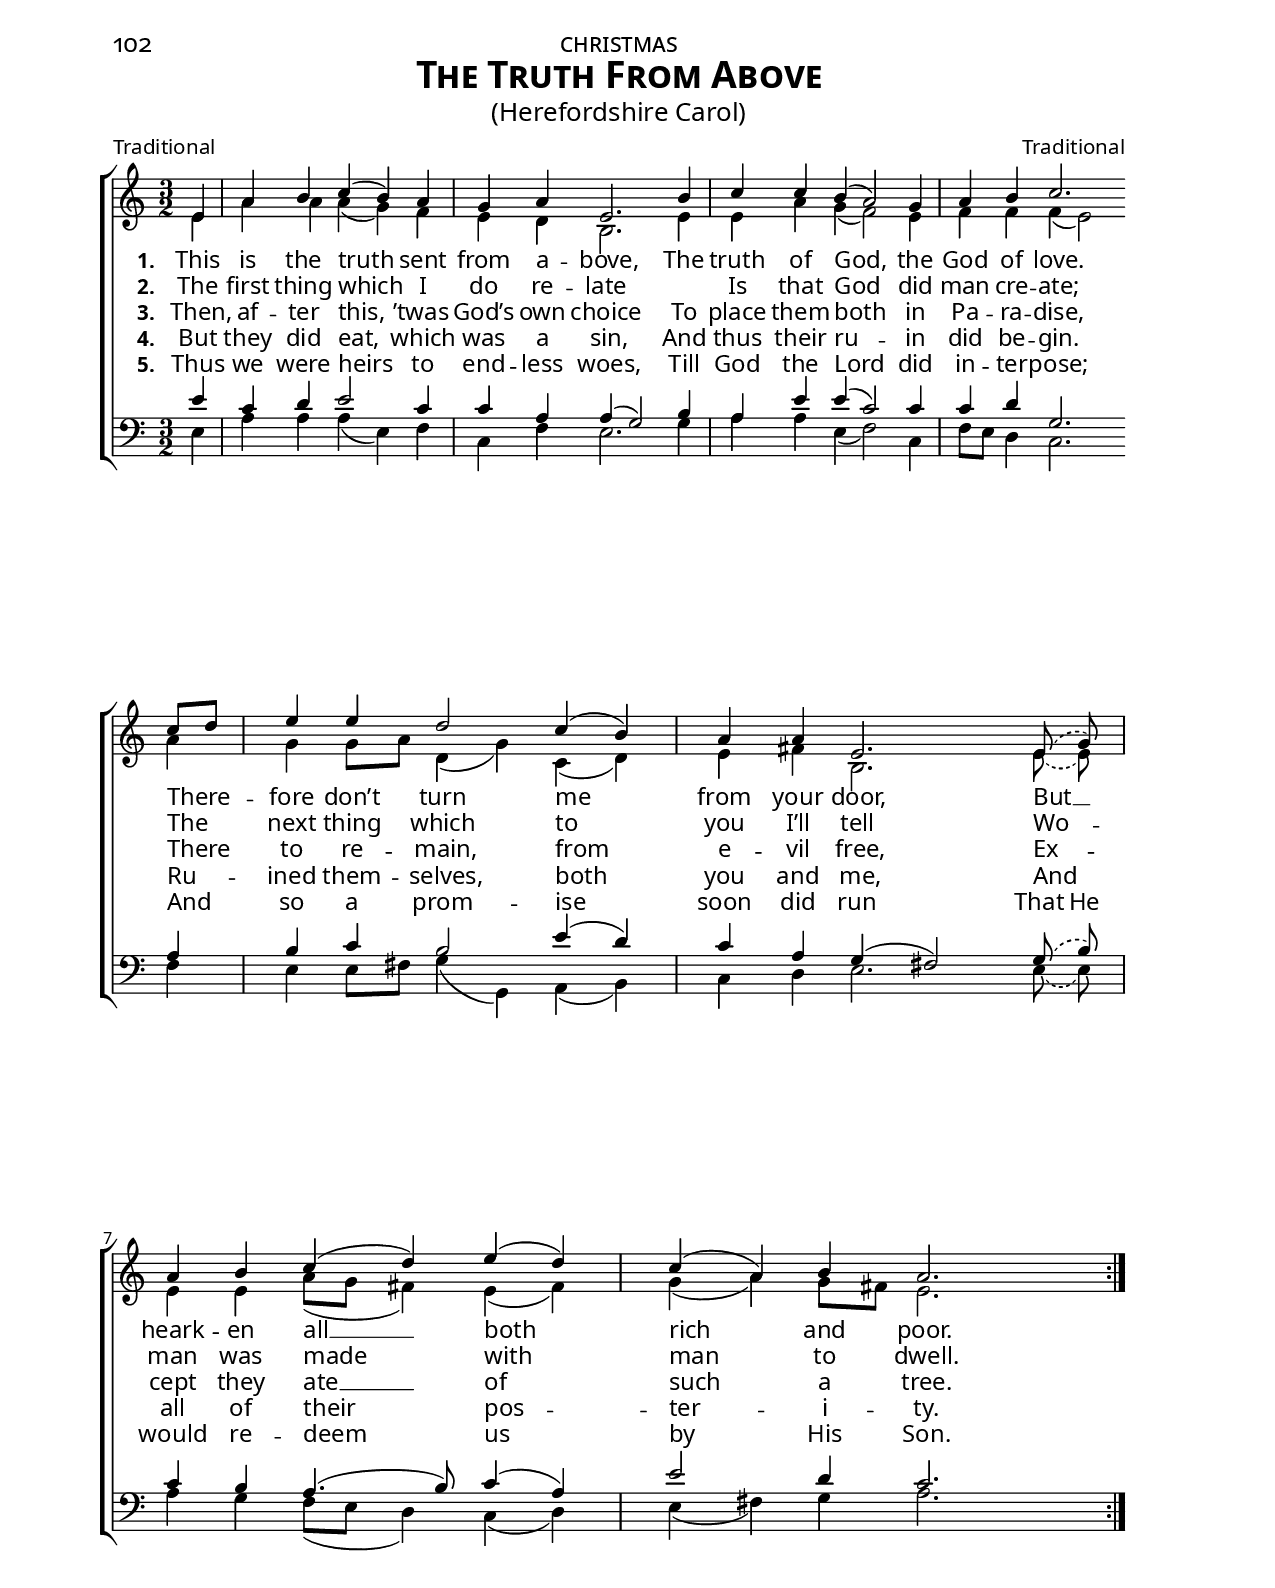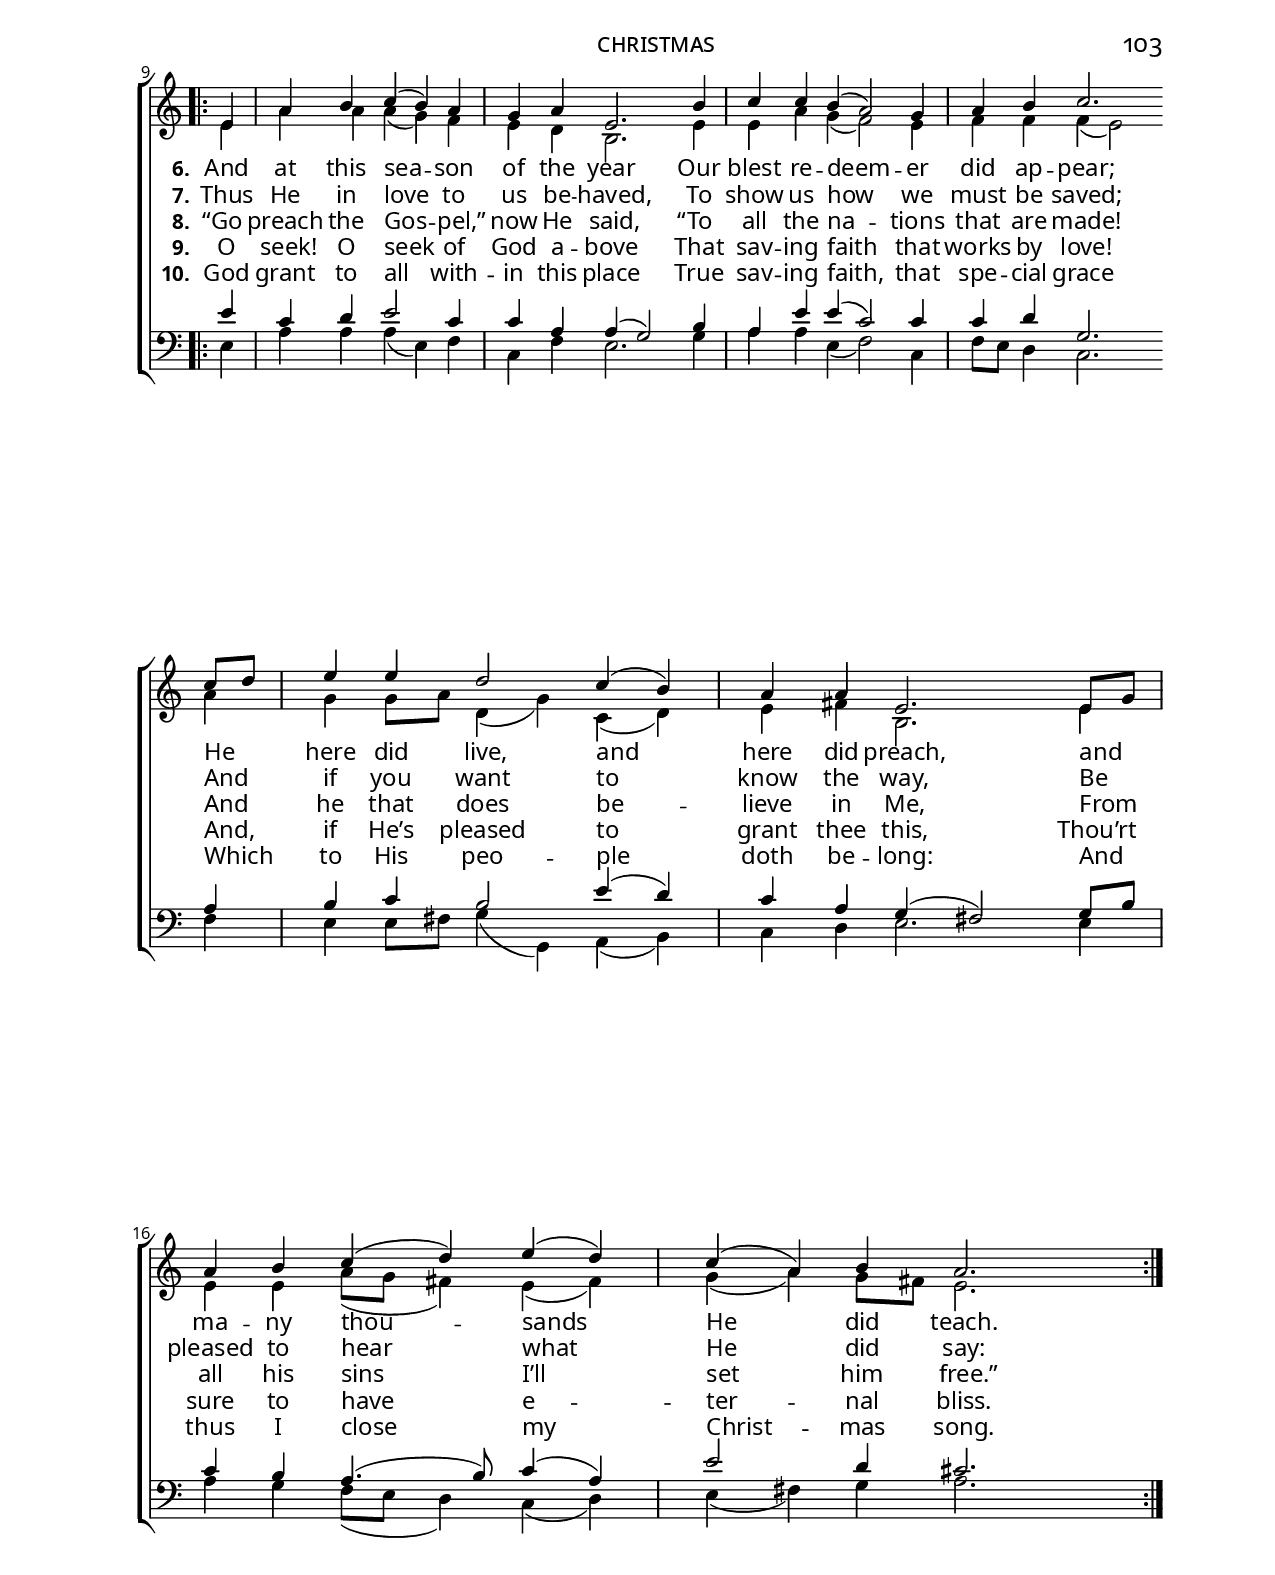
\version "2.14.2"
\include "util.ly"
\header {
  title = \markup{\override #'(font-name . "Garamond Premier Pro Semibold"){ \abs-fontsize #18 \smallCapsOldStyle"The Truth From Above"}}
  subtitle = \markup{\override #'(font-name . "Garamond Premier Pro"){ \abs-fontsize #12.5 "(Herefordshire Carol)"}}
  poet = \markup\oldStyleNum"Traditional"
  composer = \markup\oldStyleNum"Traditional"
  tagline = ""
}
\paper {
  %print-all-headers = ##t
  paper-height = 11\in
  paper-width = 8.5\in
  indent = 0\in
  %system-system-spacing = #'((basic-distance . 10) (padding . 0))
  system-system-spacing =
    #'((basic-distance . 0)
       (minimum-distance . 0)
       (padding . -5)
       (stretchability . 100))
  ragged-last-bottom = ##f
  ragged-bottom = ##f
  two-sided = ##t
  inner-margin = 1\in
  outer-margin = 0.75\in
  top-margin = 0.26\in
  bottom-margin = 0.25\in
  first-page-number = #102
  print-first-page-number = ##t
  headerLine = \markup{\override #'(font-name . "Garamond Premier Pro") \smallCapsOldStyle"christmas"}
  oddHeaderMarkup = \markup\fill-line{
     \override #'(font-name . "Garamond Premier Pro")\abs-fontsize #12.5
     \combine 
        \fill-line{"" \on-the-fly #print-page-number-check-first
        \oldStylePageNum""
        }
        \fill-line{\headerLine}
  }
  evenHeaderMarkup = \markup {
     \override #'(font-name . "Garamond Premier Pro")\abs-fontsize #12.5
     \combine
        \on-the-fly #print-page-number-check-first
        \oldStylePageNum""
        \fill-line{\headerLine}
  }
}
#(set-global-staff-size 18) \paper{ #(define fonts (make-pango-font-tree "Garamond Premier Pro" "Garamond Premier Pro" "Garamond Premier Pro" (/ 18 20))) }
#(define ((compound-time one two num numtwo) grob)
   (grob-interpret-markup grob
                          (markup #:override '(baseline-skip . 0) #:number
                                  (#:line ((#:column (one num))
                                           (#:column (two numtwo)))))))
global = {
  \key c \major
  \autoBeamOff
  \time 3/2
}

sopMusic = \relative c' {
  \repeat volta 3 {
    \partial 4 e4 |
    \partial 4*5 a4 b c( b) a |
    \partial 2*3 g a e2. b'4 |
    
    \partial 2*3 c c b( a2) g4 |
    \partial 2*3 a b c2. \bar""\break c8[ d] |
    \partial 2*3 e4 e d2 c4( b) |
    
    \partial 2*3 \slurDashed a a e2. e8( g) |
    \slurSolid
    \partial 2*3 a4 b c( d) e( d) |
    \partial 2*3 c( a) b4 a2.
  }
  \break
  
  
  \repeat volta 2 {
    \partial 4 e4 |
    \partial 4*5 a4 b c( b) a |
    \partial 2*3 g a e2. b'4 |
    
    \partial 2*3 c c b( a2) g4 |
    \partial 2*3 a b c2. \bar""\break c8[ d] |
    \partial 2*3 e4 e d2 c4( b) |
    
    \partial 2*3 a a e2. e8[ g] |
    \partial 2*3 a4 b c( d) e( d) |
    \partial 2*3 c( a) b a2.
  }
}
sopWords = \lyricmode {
  
}

altoMusic = \relative c' {
  e4 |
  a4 a a( g) f |
  e d b2. e4 |
  
  e a g( f2) e4 |
  f f f( e2) a4 |
  g g8[ a] d,4( g) c,( d) |
  
  \slurDashed e fis b,2. e8( e) |
  \slurSolid e4 e a8([ g] fis4) e( fis) |
  g( a) g8[ fis] e2.
  
  
  
  e4 |
  a4 a a( g) f |
  e d b2. e4 |
  
  e a g( f2) e4 |
  f f f( e2) a4 |
  g g8[ a] d,4( g) c,( d) |
  
  e fis b,2. e4 |
  e4 e a8([ g] fis4) e( fis) |
  g( a) g8[ fis] e2.
}

altoWords = \lyricmode {
  \dropLyricsXI
  \set stanza = #"1. "
  This is the truth sent from a -- bove,
  The truth of God, the God of love.
  There -- fore don’t turn me from your door,
  But __ heark -- en all __ both rich and poor.
  
  \set stanza = #"6."
  And at this sea -- son of the year
  Our blest re -- deem -- er did ap -- pear;
  He here did live, and here did preach,
  and ma -- ny thou -- sands He did teach.
}
altoWordsII = \lyricmode {
  \dropLyricsXI
%\markup\italic
  \set stanza = #"2. "
  The first thing which I do re -- late
  \skip1
  Is that God did man cre -- ate;
  The next thing which to you I’ll tell
  Wo -- man was made with man to dwell.
  
  \set stanza = #"7."
  Thus He in love to us be -- haved,
  To show us how we must be saved;
  And if you want to know the way,
  Be pleased to hear what He did say:
}
altoWordsIII = \lyricmode {
  \dropLyricsXI
  \set stanza = #"3. "
  Then, af -- ter this, ’twas God’s own choice
  To place them both in Pa -- ra -- dise,
  There to re -- main, from e -- vil free,
  Ex -- cept they ate __ of such a tree.

  \set stanza = #"8."
  “Go preach the Gos -- pel,” now He said,
  “To all the na -- tions that are made!
  And he that does be -- lieve in Me,
  From all his sins I’ll set him free.”

}
altoWordsIV = \lyricmode {
  \dropLyricsXI
  \set stanza = #"4. "
  But they did eat, which was a sin,
  And thus their ru -- in did be -- gin.
  Ru -- ined them -- selves, both you and me,
  And all of their pos -- ter -- i -- ty.
  
  \set stanza = #"9."
  O seek! O seek of God a -- bove
  That sav -- ing faith that works by love!
  And, if He’s pleased to grant thee this,
  \set ignoreMelismata = ##t
  Thou -- ’rt
  \unset ignoreMelismata
  sure to have e -- ter -- nal bliss.
}
altoWordsV = \lyricmode {
  \dropLyricsXI
  \set stanza = #"5. "
  Thus we were heirs to end -- less woes,
  Till God the Lord did in -- ter -- pose;
  And so a prom -- ise soon did run
  \set ignoreMelismata = ##t
  That He
  \unset ignoreMelismata
  would re -- deem us by His Son.
  
  \set stanza = #"10."
  God grant to all with -- in this place
  True sav -- ing faith, that spe -- cial grace
  Which to His peo -- ple doth be -- long:
  And thus I close my Christ -- mas song.

}
altoWordsVI = \lyricmode {
  \set stanza = #"6. "
  \set ignoreMelismata = ##t
}
tenorMusic = \relative c' {
  e4 |
  c4 d e2 c4 |
  c a a( g2) b4 |
  
  a e' e( c2) c4 |
  c d g,2. a4 |
  b c b2 e4( d) |
  
  c a g( fis!2) \slurDashed g8( b) |
  \slurSolid c4 b a4.( b8) c4( a) |
  e'2 d4 c2.
  
  
  
  e4 |
  c4 d e2 c4 |
  c a a( g2) b4 |
  
  a e' e( c2) c4 |
  c d g,2. a4 |
  b c b2 e4( d) |
  
  c a g( fis!2) g8[ b] |
  c4 b a4.( b8) c4( a) |
  e'2 d4 cis2.
}
tenorWords = \lyricmode {
  
}

bassMusic = \relative c {
  e4 |
  a4 a a( e) f |
  c f e2. g4 |
  
  a4 a e( f2) c4 |
  f8[ e] d4 c2. f4 |
  e e8[ fis] g4( g,) a( b) |
  
  c4 d e2. \slurDashed e8( e) |
  a4 g \slurSolid f8([ e] d4) c( d) |
  e( fis) g a2.
  
  
  
  
  
  e4 |
  a4 a a( e) f |
  c f e2. g4 |
  
  a4 a e( f2) c4 |
  f8[ e] d4 c2. f4 |
  e e8[ fis] g4( g,) a( b) |
  
  c4 d e2. e4 |
  a4 g f8([ e] d4) c( d) |
  e( fis) g a2.
}
bassWords = \lyricmode {

}

pianoRH = \relative c' {
  
}
pianoLH = \relative c' {
  
}

\score {
  <<
   \new ChoirStaff <<
    \new Staff = women <<
      \new Voice = "sopranos" { \voiceOne << \global \sopMusic >> }
      \new Voice = "altos" { \voiceTwo << \global \altoMusic >> }
    >>
    \new Lyrics \with { alignAboveContext = #"women" \override VerticalAxisGroup #'nonstaff-relatedstaff-spacing = #'((basic-distance . 1))} \lyricsto "sopranos" \sopWords
    \new Lyrics = "altosVI"  \with { alignBelowContext = #"women" } \lyricsto "sopranos" \altoWordsVI
    \new Lyrics = "altosV"  \with { alignBelowContext = #"women" } \lyricsto "sopranos" \altoWordsV
    \new Lyrics = "altosIV"  \with { alignBelowContext = #"women" } \lyricsto "sopranos" \altoWordsIV
    \new Lyrics = "altosIII"  \with { alignBelowContext = #"women" } \lyricsto "sopranos" \altoWordsIII
    \new Lyrics = "altosII"  \with { alignBelowContext = #"women" } \lyricsto "sopranos" \altoWordsII
    \new Lyrics = "altos"  \with { alignBelowContext = #"women" \override VerticalAxisGroup #'nonstaff-relatedstaff-spacing = #'((padding . -1)) } \lyricsto "sopranos" \altoWords
   \new Staff = men <<
      \clef bass
      \new Voice = "tenors" { \voiceOne << \global \tenorMusic >> }
      \new Voice = "basses" { \voiceTwo << \global \bassMusic >> }
    >>
    \new Lyrics \with { alignAboveContext = #"men" \override VerticalAxisGroup #'nonstaff-relatedstaff-spacing = #'((basic-distance . 1)) } \lyricsto "tenors" \tenorWords
    \new Lyrics \with { alignBelowContext = #"men" \override VerticalAxisGroup #'nonstaff-relatedstaff-spacing = #'((basic-distance . 1)) } \lyricsto "basses" \bassWords
  >>
%    \new PianoStaff << \new Staff { \new Voice { \pianoRH } } \new Staff { \clef "bass" \pianoLH } >>
  >>
  \layout {
  \context {
    \Lyrics
    \override LyricText #'font-size = #1.3
  }
    \context {
      \Score
      \override SpacingSpanner #'base-shortest-duration = #(ly:make-moment 1 2)
      \override SpacingSpanner #'common-shortest-duration = #(ly:make-moment 1 2)
    }
    \context {
      % Remove all empty staves
      % \Staff \RemoveEmptyStaves \override VerticalAxisGroup #'remove-first = ##t
    }
    \context {
      \Lyrics
      \override LyricText #'X-offset = #center-on-word
    }
  }
}

